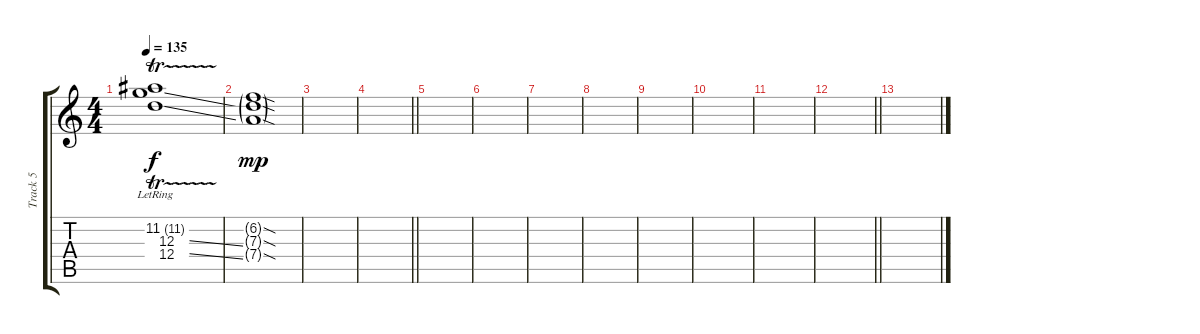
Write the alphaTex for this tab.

\track ("Track 5" "Track 5") {instrument guitarharmonics}
\staff {score tabs}
\tuning (E4 B3 G3 D3 A2 E2) {hide}
\ts (4 4)
\tempo 135
\clef g2
\ks c
(11.2{tr (11 32) lr} 12.3{ss} 12.4{ss}).1{dy f} |
(6.2{sod g} 7.3{sod g} 7.4{sod g}).1{dy mp} |
|
\barLineRight lightlight
|
\section ("" "")
|
|
|
|
|
|
|
\barLineRight lightlight
|
\section ("" "")
